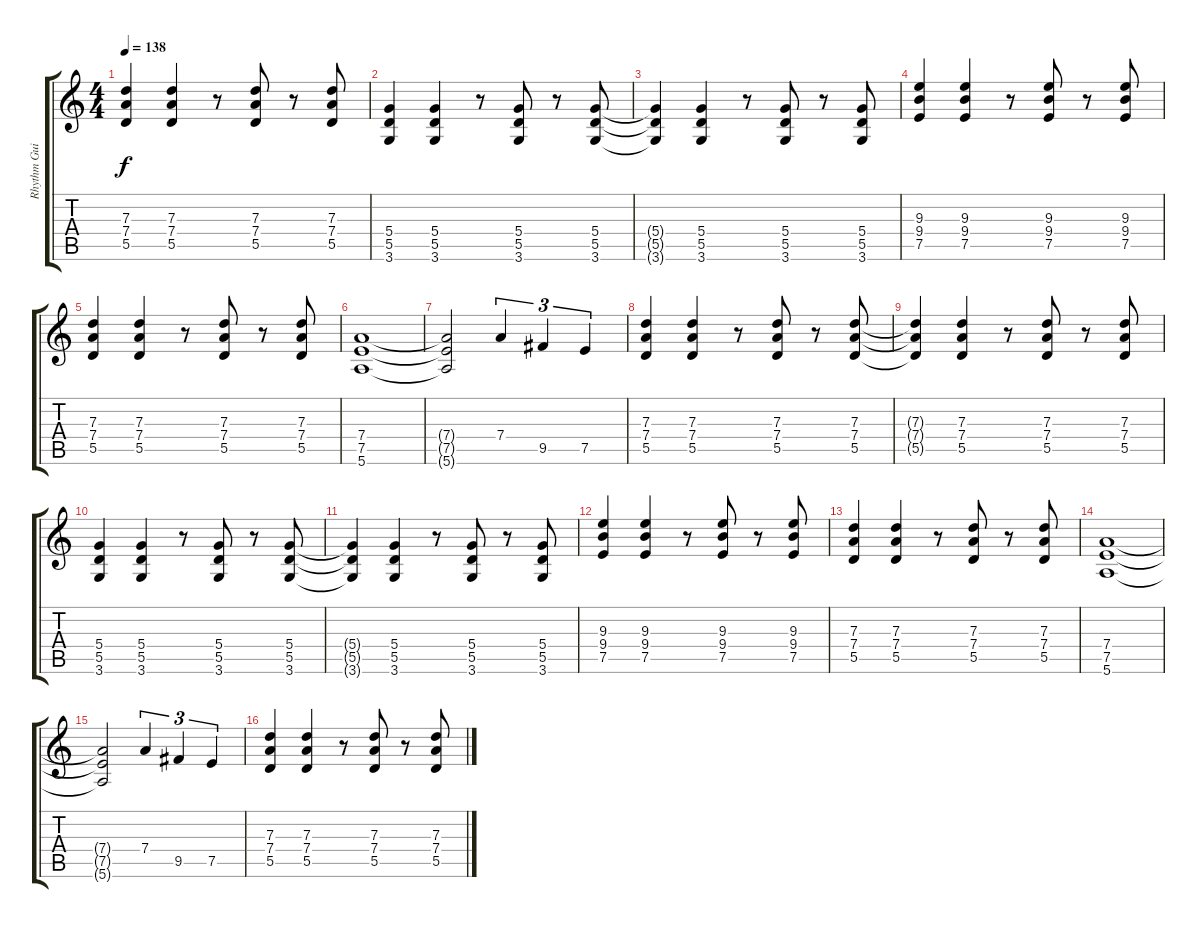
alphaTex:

\track ("Rhythm Guitar" "Rhythm Gui") {instrument distortionguitar bank 255}
\staff {score tabs}
\tuning (E4 B3 G3 D3 A2 E2) {hide}
\ts (4 4)
\tempo 138
\clef g2
\ks c
(7.3{t} 7.4{t} 5.5{t}).4{dy f} (7.3 7.4 5.5).4 r.8 (7.3 7.4 5.5).8 r.8 (7.3 7.4 5.5).8 |
(5.4 5.5 3.6).4 (5.4 5.5 3.6).4 r.8 (5.4 5.5 3.6).8 r.8 (5.4 5.5 3.6).8 |
(5.4{t} 5.5{t} 3.6{t}).4 (5.4 5.5 3.6).4 r.8 (5.4 5.5 3.6).8 r.8 (5.4 5.5 3.6).8 |
(9.3 9.4 7.5).4 (9.3 9.4 7.5).4 r.8 (9.3 9.4 7.5).8 r.8 (9.3 9.4 7.5).8 |
(7.3 7.4 5.5).4 (7.3 7.4 5.5).4 r.8 (7.3 7.4 5.5).8 r.8 (7.3 7.4 5.5).8 |
(7.4 7.5 5.6).1 |
(7.4{t} 7.5{t} 5.6{t}).2 7.4.4{tu (3 2)} 9.5.4{tu (3 2)} 7.5.4{tu (3 2)} |
(7.3 7.4 5.5).4 (7.3 7.4 5.5).4 r.8 (7.3 7.4 5.5).8 r.8 (7.3 7.4 5.5).8 |
(7.3{t} 7.4{t} 5.5{t}).4 (7.3 7.4 5.5).4 r.8 (7.3 7.4 5.5).8 r.8 (7.3 7.4 5.5).8 |
(5.4 5.5 3.6).4 (5.4 5.5 3.6).4 r.8 (5.4 5.5 3.6).8 r.8 (5.4 5.5 3.6).8 |
(5.4{t} 5.5{t} 3.6{t}).4 (5.4 5.5 3.6).4 r.8 (5.4 5.5 3.6).8 r.8 (5.4 5.5 3.6).8 |
(9.3 9.4 7.5).4 (9.3 9.4 7.5).4 r.8 (9.3 9.4 7.5).8 r.8 (9.3 9.4 7.5).8 |
(7.3 7.4 5.5).4 (7.3 7.4 5.5).4 r.8 (7.3 7.4 5.5).8 r.8 (7.3 7.4 5.5).8 |
(7.4 7.5 5.6).1 |
(7.4{t} 7.5{t} 5.6{t}).2 7.4.4{tu (3 2)} 9.5.4{tu (3 2)} 7.5.4{tu (3 2)} |
(7.3 7.4 5.5).4 (7.3 7.4 5.5).4 r.8 (7.3 7.4 5.5).8 r.8 (7.3 7.4 5.5).8
